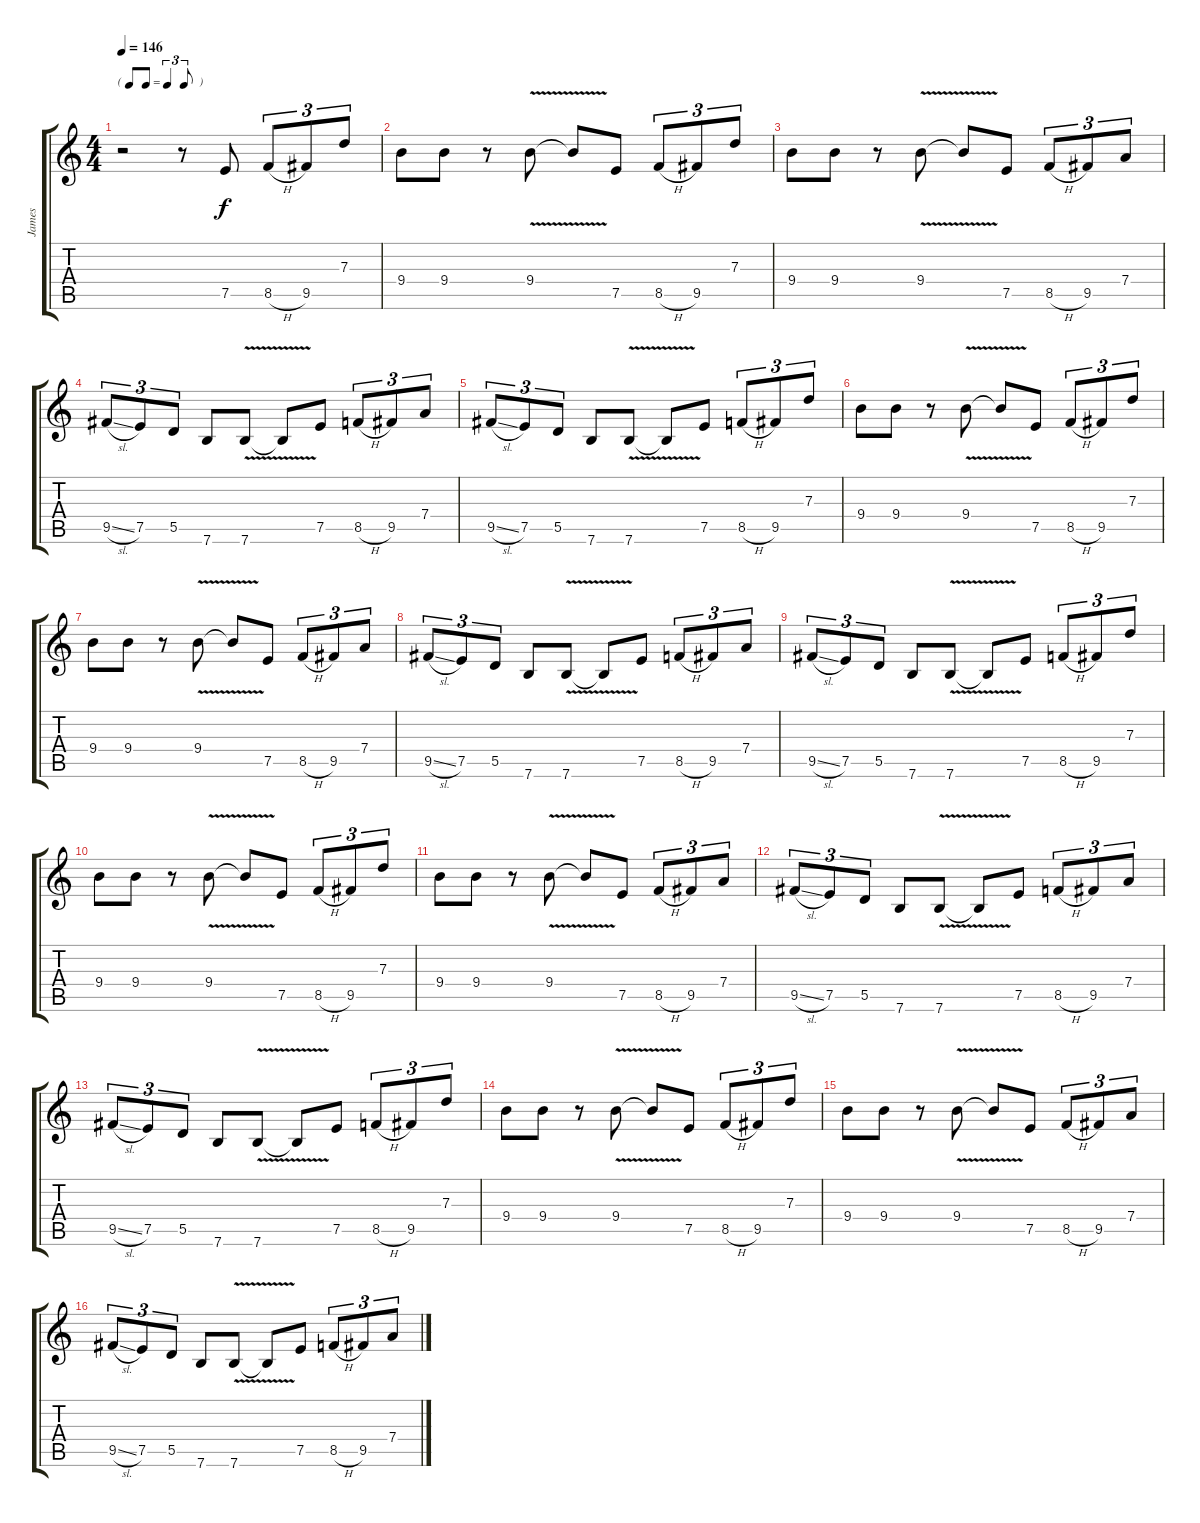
\track ("James" "James") {instrument overdrivenguitar}
\staff {score tabs}
\tuning (E4 B3 G3 D3 A2 E2) {hide}
\ts (4 4)
\tf triplet8th
\tempo 146
\clef g2
\ks c
r.2{dy f instrument overdrivenguitar} r.8 7.5.8 8.5{h}.8{tu (3 2)} 9.5.8{tu (3 2)} 7.3.8{tu (3 2)} |
9.4.8 9.4.8 r.8 9.4{v}.8 9.4{t}.8 7.5.8 8.5{h}.8{tu (3 2)} 9.5.8{tu (3 2)} 7.3.8{tu (3 2)} |
9.4.8 9.4.8 r.8 9.4{v}.8 9.4{t}.8 7.5.8 8.5{h}.8{tu (3 2)} 9.5.8{tu (3 2)} 7.4.8{tu (3 2)} |
9.5{sl}.8{tu (3 2)} 7.5.8{tu (3 2)} 5.5.8{tu (3 2)} 7.6.8 7.6{v}.8 7.6{t}.8 7.5.8 8.5{h}.8{tu (3 2)} 9.5.8{tu (3 2)} 7.4.8{tu (3 2)} |
9.5{sl}.8{tu (3 2)} 7.5.8{tu (3 2)} 5.5.8{tu (3 2)} 7.6.8 7.6{v}.8 7.6{t}.8 7.5.8 8.5{h}.8{tu (3 2)} 9.5.8{tu (3 2)} 7.3.8{tu (3 2)} |
9.4.8 9.4.8 r.8 9.4{v}.8 9.4{t}.8 7.5.8 8.5{h}.8{tu (3 2)} 9.5.8{tu (3 2)} 7.3.8{tu (3 2)} |
9.4.8 9.4.8 r.8 9.4{v}.8 9.4{t}.8 7.5.8 8.5{h}.8{tu (3 2)} 9.5.8{tu (3 2)} 7.4.8{tu (3 2)} |
9.5{sl}.8{tu (3 2)} 7.5.8{tu (3 2)} 5.5.8{tu (3 2)} 7.6.8 7.6{v}.8 7.6{t}.8 7.5.8 8.5{h}.8{tu (3 2)} 9.5.8{tu (3 2)} 7.4.8{tu (3 2)} |
9.5{sl}.8{tu (3 2)} 7.5.8{tu (3 2)} 5.5.8{tu (3 2)} 7.6.8 7.6{v}.8 7.6{t}.8 7.5.8 8.5{h}.8{tu (3 2)} 9.5.8{tu (3 2)} 7.3.8{tu (3 2)} |
9.4.8 9.4.8 r.8 9.4{v}.8 9.4{t}.8 7.5.8 8.5{h}.8{tu (3 2)} 9.5.8{tu (3 2)} 7.3.8{tu (3 2)} |
9.4.8 9.4.8 r.8 9.4{v}.8 9.4{t}.8 7.5.8 8.5{h}.8{tu (3 2)} 9.5.8{tu (3 2)} 7.4.8{tu (3 2)} |
9.5{sl}.8{tu (3 2)} 7.5.8{tu (3 2)} 5.5.8{tu (3 2)} 7.6.8 7.6{v}.8 7.6{t}.8 7.5.8 8.5{h}.8{tu (3 2)} 9.5.8{tu (3 2)} 7.4.8{tu (3 2)} |
9.5{sl}.8{tu (3 2)} 7.5.8{tu (3 2)} 5.5.8{tu (3 2)} 7.6.8 7.6{v}.8 7.6{t}.8 7.5.8 8.5{h}.8{tu (3 2)} 9.5.8{tu (3 2)} 7.3.8{tu (3 2)} |
9.4.8 9.4.8 r.8 9.4{v}.8 9.4{t}.8 7.5.8 8.5{h}.8{tu (3 2)} 9.5.8{tu (3 2)} 7.3.8{tu (3 2)} |
9.4.8 9.4.8 r.8 9.4{v}.8 9.4{t}.8 7.5.8 8.5{h}.8{tu (3 2)} 9.5.8{tu (3 2)} 7.4.8{tu (3 2)} |
9.5{sl}.8{tu (3 2)} 7.5.8{tu (3 2)} 5.5.8{tu (3 2)} 7.6.8 7.6{v}.8 7.6{t}.8 7.5.8 8.5{h}.8{tu (3 2)} 9.5.8{tu (3 2)} 7.4.8{tu (3 2)}
